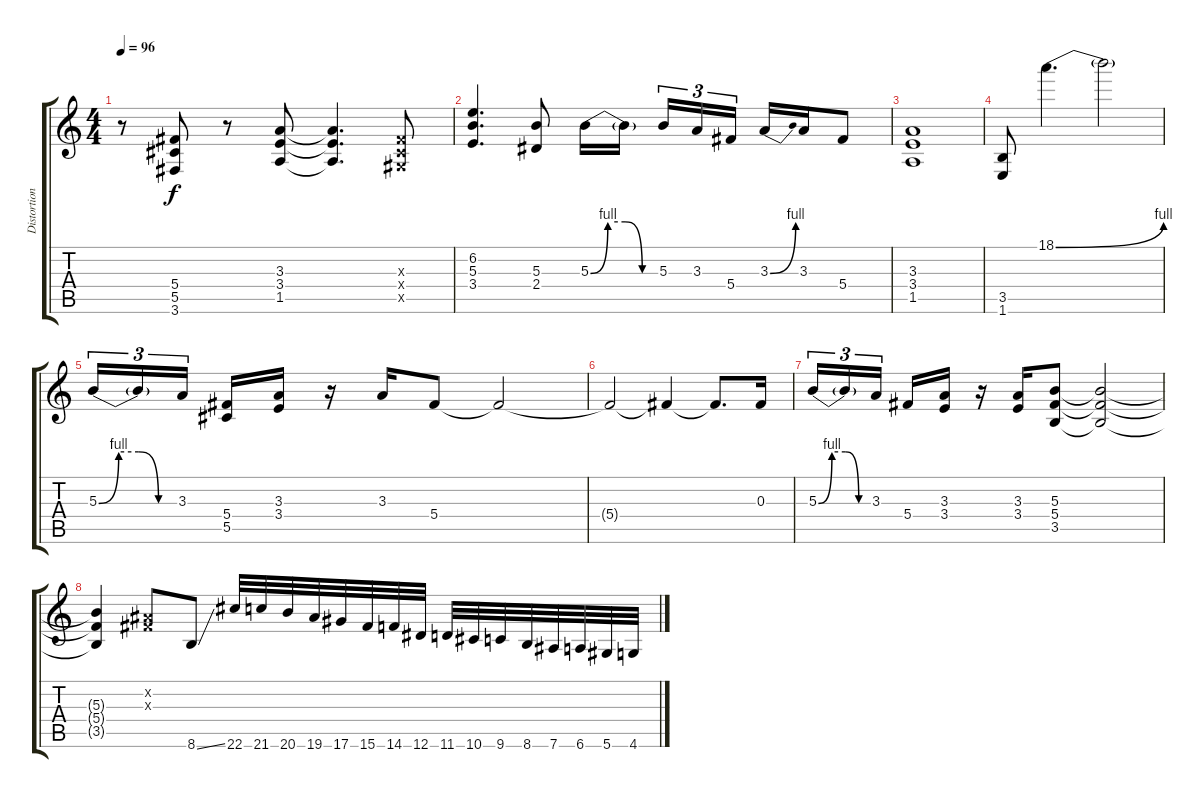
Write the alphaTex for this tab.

\track ("Distortion Guitar " "Distortion") {instrument distortionguitar}
\staff {score tabs}
\tuning (Eb4 Bb3 Gb3 Db3 Ab2 Eb2) {hide}
\ts (4 4)
\tempo 96
\clef g2
\ks c
r.8{dy f} (5.4 5.5 3.6).8 r.8 (3.3 3.4 1.5).8 (3.3{t} 3.4{t} 1.5{t}).4{d} (0.3{x} 0.4{x} 0.5{x}).8 |
(6.2 5.3 3.4).4{d} (5.3 2.4).8 5.3{be (custom 0 0 15 4 30 4 45 0 60 0)}.16 5.3{t}.16 5.3.16{tu (3 2)} 3.3.16{tu (3 2)} 5.4.16{tu (3 2)} 3.3{be (bend 0 0 60 4)}.16 3.3.16 5.4.8 |
(3.3 3.4 1.5).1 |
(3.5 1.6).8 18.1{be (bend 0 0 60 4)}.4{d} 18.1{t}.2 |
5.3{be (custom 0 0 15 4 30 4 45 0 60 0)}.16{tu (3 2)} 5.3{t}.16{tu (3 2)} 3.3.16{tu (3 2)} (5.4 5.5).16 (3.3 3.4).16 r.16 3.3.16 5.4.8 5.4{t}.2 |
5.4{t}.2 5.4{t}.4 5.4{t}.8{d} 0.3.16 |
5.3{be (custom 0 0 15 4 30 4 45 0 60 0)}.16{tu (3 2)} 5.3{t}.16{tu (3 2)} 3.3.16{tu (3 2)} 5.4.16 (3.3 3.4).16 r.16 (3.3 3.4).16 (5.3 5.4 3.5).8 (5.3{t} 5.4{t} 3.5{t}).2 |
(5.3{t} 5.4{t} 3.5{t}).4 (0.2{x} 0.3{x}).8 8.6{ss}.8 22.6.32 21.6.32 20.6.32 19.6.32 17.6.32 15.6.32 14.6.32 12.6.32 11.6.32 10.6.32 9.6.32 8.6.32 7.6.32 6.6.32 5.6.32 4.6.32
